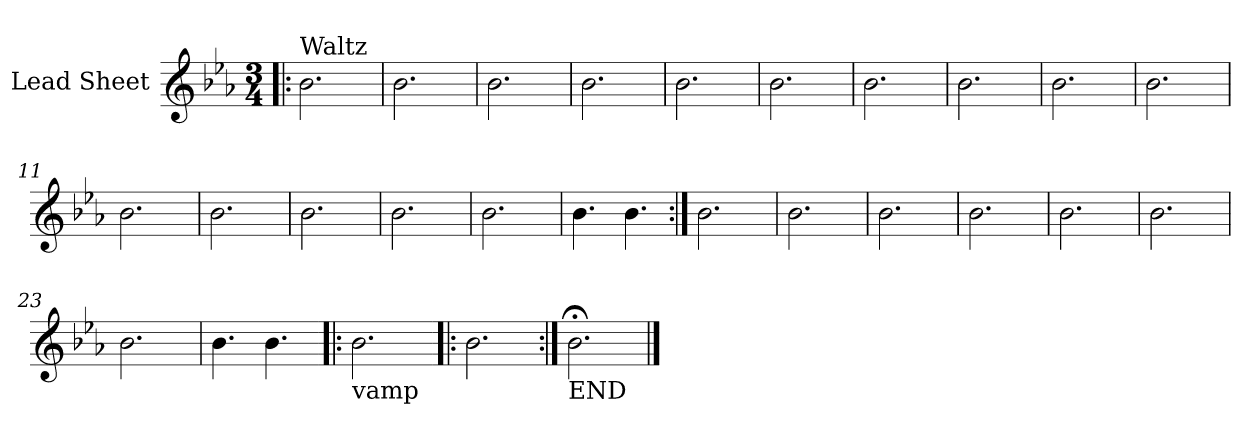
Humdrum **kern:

**kern
*part1
*staff1
*I"Lead Sheet
*clefG2
*k[b-e-a-]
*E-:
*M3/4
=1!|:
!LO:TX:a:t=Waltz
2.b-\
=2
2.b-\
=3
2.b-\
=4
2.b-\
!!LO:LB:g=z
=5
2.b-\
=6
2.b-\
=7
2.b-\
=8
2.b-\
!!LO:LB:g=z
=9
2.b-\
=10
2.b-\
=11
2.b-\
=12
2.b-\
!!LO:LB:g=z
=13
2.b-\
=14
2.b-\
=15
2.b-\
=16
4.b-\
4.b-\
!!LO:LB:g=z
=17:|!
2.b-\
=18
2.b-\
=19
2.b-\
=20
2.b-\
!!LO:LB:g=z
=21
2.b-\
=22
2.b-\
=23
2.b-\
=24
4.b-\
4.b-\
=25|!:
!LO:TX:b:t=vamp
2.b-\
=26
2.b-\
=27:|!
!LO:TX:b:t=END
2.b-;<\
==
*-
